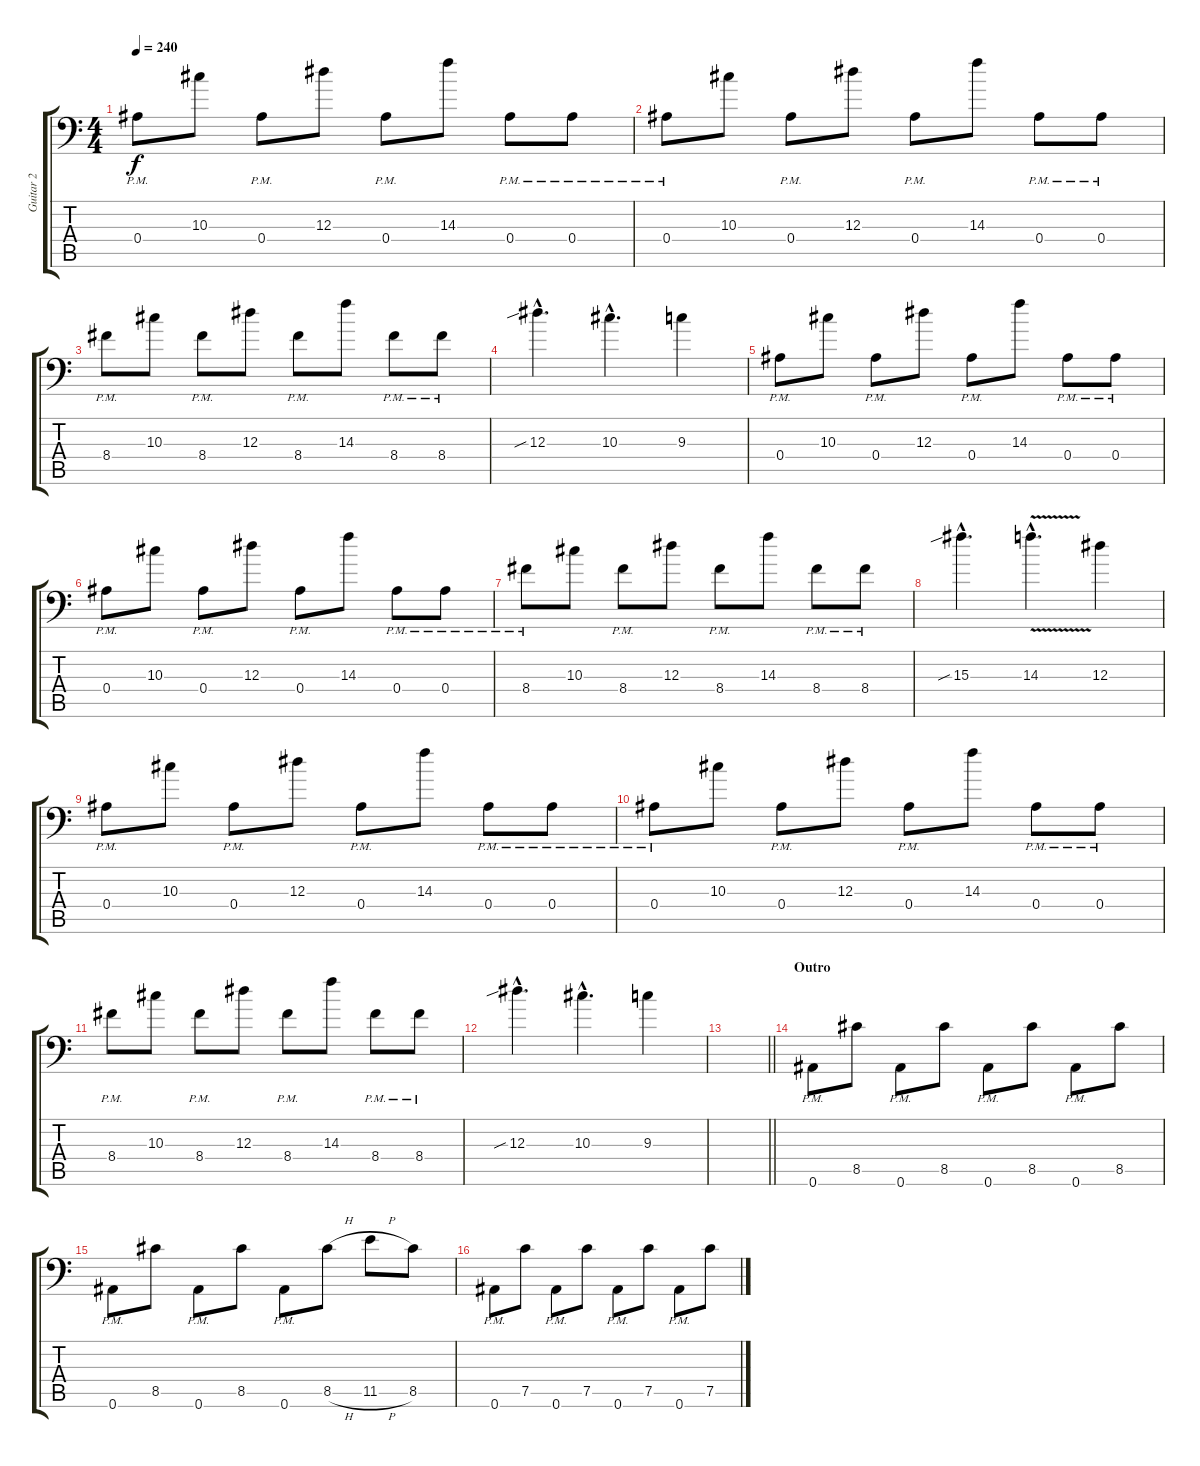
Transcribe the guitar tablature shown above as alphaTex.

\track ("Guitar 2" "Guitar 2") {instrument distortionguitar}
\staff {score tabs}
\tuning (C4 G3 Eb3 Bb2 F2 Bb1) {hide}
\ts (4 4)
\tempo 240
\clef f4
\ks c
0.4{pm}.8{dy f} 10.3.8 0.4{pm}.8 12.3.8 0.4{pm}.8 14.3.8 0.4{pm}.8 0.4{pm}.8 |
0.4{pm}.8 10.3.8 0.4{pm}.8 12.3.8 0.4{pm}.8 14.3.8 0.4{pm}.8 0.4{pm}.8 |
8.4{pm}.8 10.3.8 8.4{pm}.8 12.3.8 8.4{pm}.8 14.3.8 8.4{pm}.8 8.4{pm}.8 |
12.3{sib hac}.4{d} 10.3{hac}.4{d} 9.3.4 |
0.4{pm}.8 10.3.8 0.4{pm}.8 12.3.8 0.4{pm}.8 14.3.8 0.4{pm}.8 0.4{pm}.8 |
0.4{pm}.8 10.3.8 0.4{pm}.8 12.3.8 0.4{pm}.8 14.3.8 0.4{pm}.8 0.4{pm}.8 |
8.4{pm}.8 10.3.8 8.4{pm}.8 12.3.8 8.4{pm}.8 14.3.8 8.4{pm}.8 8.4{pm}.8 |
15.3{sib hac}.4{d} 14.3{v hac}.4{d} 12.3.4 |
0.4{pm}.8 10.3.8 0.4{pm}.8 12.3.8 0.4{pm}.8 14.3.8 0.4{pm}.8 0.4{pm}.8 |
0.4{pm}.8 10.3.8 0.4{pm}.8 12.3.8 0.4{pm}.8 14.3.8 0.4{pm}.8 0.4{pm}.8 |
8.4{pm}.8 10.3.8 8.4{pm}.8 12.3.8 8.4{pm}.8 14.3.8 8.4{pm}.8 8.4{pm}.8 |
12.3{sib hac}.4{d} 10.3{hac}.4{d} 9.3.4 |
\barLineRight lightlight
|
\section ("" "Outro")
0.6{pm}.8 8.5.8 0.6{pm}.8 8.5.8 0.6{pm}.8 8.5.8 0.6{pm}.8 8.5.8 |
0.6{pm}.8 8.5.8 0.6{pm}.8 8.5.8 0.6{pm}.8 8.5{h}.8 11.5{h}.8 8.5.8 |
0.6{pm}.8 7.5.8 0.6{pm}.8 7.5.8 0.6{pm}.8 7.5.8 0.6{pm}.8 7.5.8
